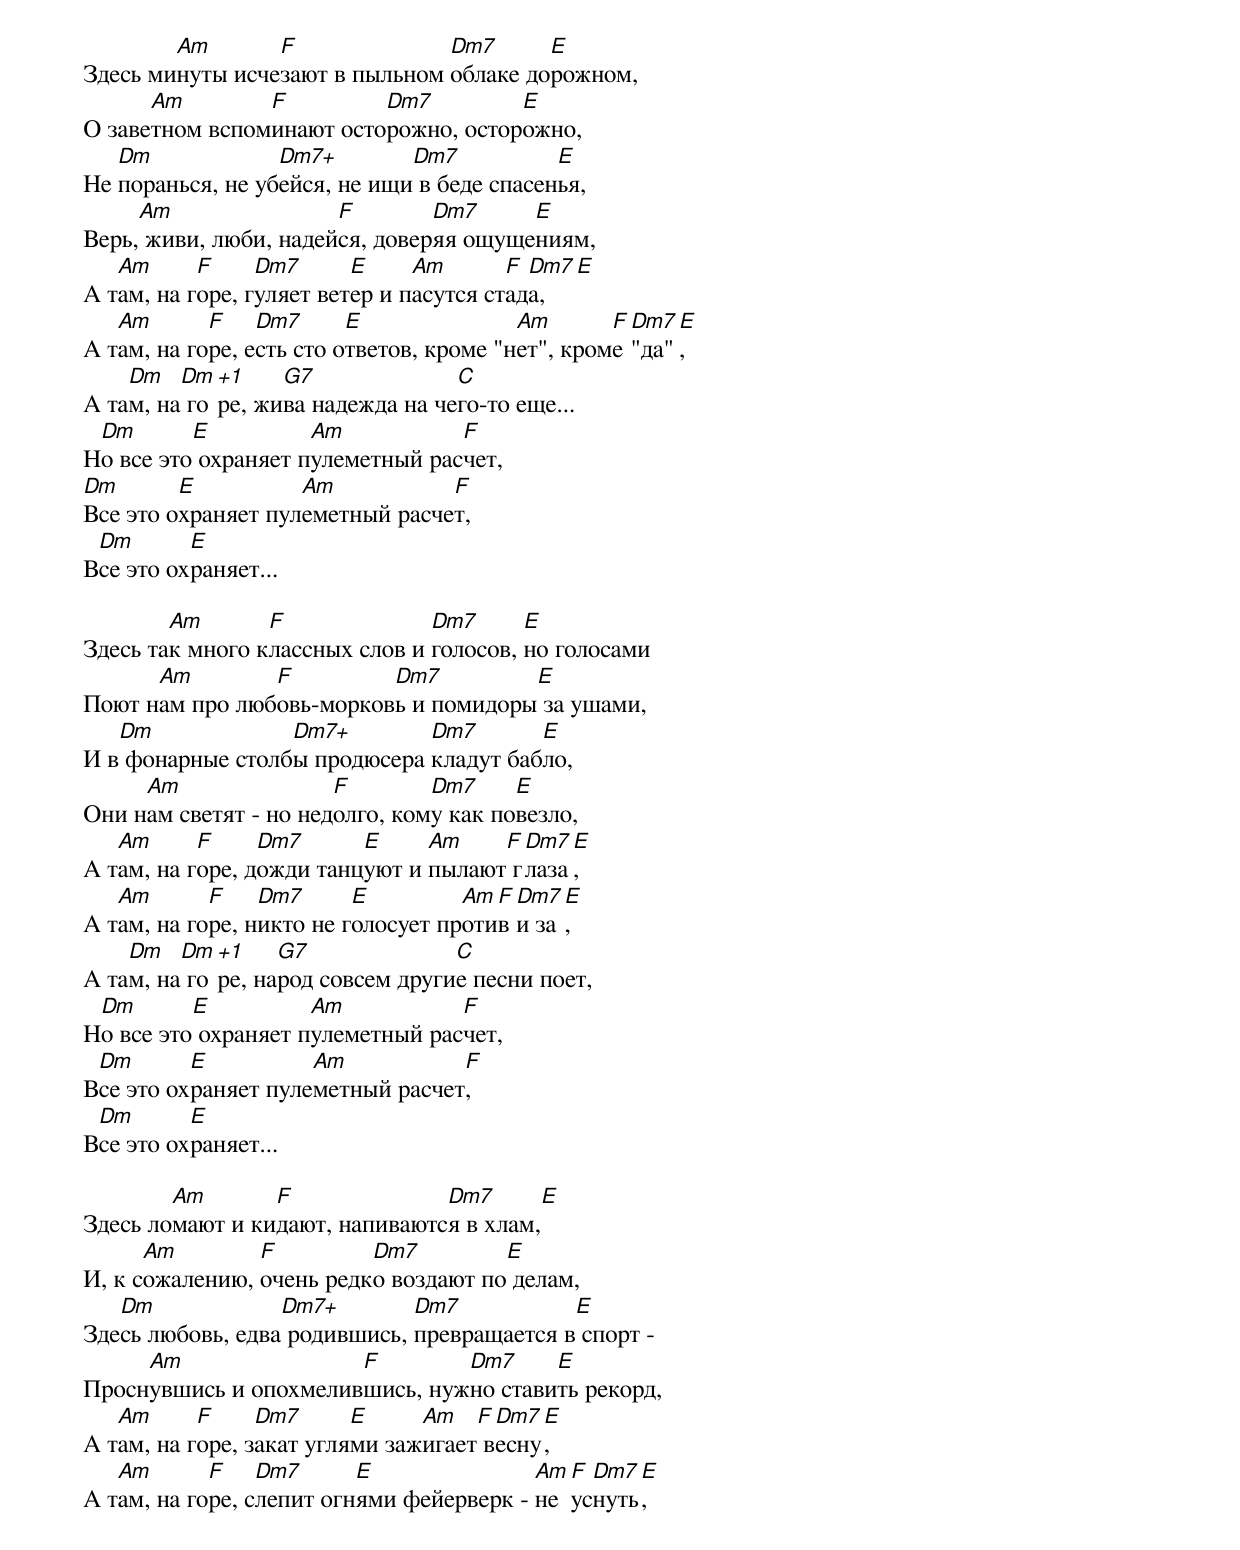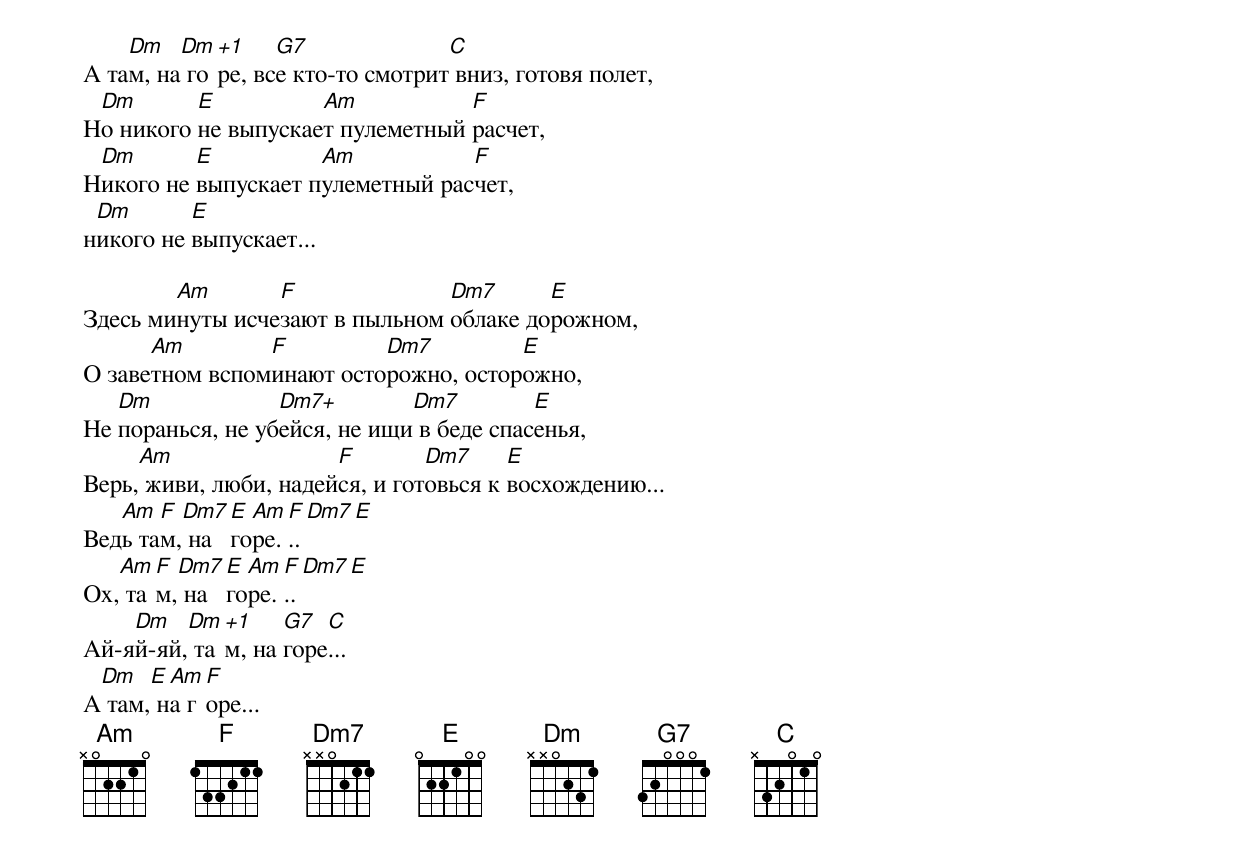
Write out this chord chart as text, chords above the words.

        Am       F              Dm7      E
Здесь минуты исчезают в пыльном облаке дорожном,
      Am        F         Dm7         E
О заветном вспоминают осторожно, осторожно,
   Dm             Dm7+        Dm7           E
Не поранься, не убейся, не ищи в беде спасенья,
     Am                F        Dm7     E
Верь, живи, люби, надейся, доверяя ощущениям,
   Am      F     Dm7      E     Am       F Dm7 E
А там, на горе, гуляет ветер и пасутся стада,
   Am       F    Dm7      E               Am       F Dm7 E
А там, на горе, есть сто ответов, кроме "нет", кроме "да",
    Dm   Dm +1    G7              C
А там, на горе, жива надежда на чего-то еще...
 Dm       E          Am           F
Но все это охраняет пулеметный расчет,
Dm       E          Am           F
Все это охраняет пулеметный расчет,
 Dm       E
Все это охраняет...

        Am       F              Dm7      E
Здесь так много классных слов и голосов, но голосами
      Am        F         Dm7         E
Поют нам про любовь-морковь и помидоры за ушами,
   Dm             Dm7+        Dm7       E
И в фонарные столбы продюсера кладут бабло,
     Am                F        Dm7     E
Они нам светят - но недолго, кому как повезло,
   Am      F     Dm7      E     Am    F Dm7 E
А там, на горе, дожди танцуют и пылают глаза,
   Am       F    Dm7      E         Am F Dm7 E
А там, на горе, никто не голосует против и за,
    Dm   Dm +1    G7              C
А там, на горе, народ совсем другие песни поет,
 Dm       E          Am           F
Но все это охраняет пулеметный расчет,
 Dm       E          Am           F
Все это охраняет пулеметный расчет,
 Dm       E
Все это охраняет...

        Am       F              Dm7      E
Здесь ломают и кидают, напиваются в хлам,
      Am        F         Dm7         E
И, к сожалению, очень редко воздают по делам,
   Dm             Dm7+        Dm7           E
Здесь любовь, едва родившись, превращается в спорт -
     Am                F        Dm7     E
Проснувшись и опохмелившись, нужно ставить рекорд,
   Am      F     Dm7      E     Am   F Dm7 E
А там, на горе, закат углями зажигает весну,
   Am       F    Dm7      E               Am F Dm7 E
А там, на горе, слепит огнями фейерверк - не уснуть,
    Dm   Dm +1    G7              C
А там, на горе, все кто-то смотрит вниз, готовя полет,
 Dm       E          Am           F
Но никого не выпускает пулеметный расчет,
 Dm       E          Am           F
Никого не выпускает пулеметный расчет,
 Dm       E
никого не выпускает...

        Am       F              Dm7      E
Здесь минуты исчезают в пыльном облаке дорожном,
      Am        F         Dm7         E
О заветном вспоминают осторожно, осторожно,
   Dm             Dm7+        Dm7         E
Не поранься, не убейся, не ищи в беде спасенья,
     Am                F        Dm7     E
Верь, живи, люби, надейся, и готовься к восхождению...
   Am  F Dm7 E Am F Dm7 E
Ведь там, на горе...
   Am F Dm7 E Am F Dm7 E
Ох, там, на горе...
    Dm   Dm +1    G7  C
Ай-яй-яй, там, на горе...
 Dm   E Am F
А там, на горе...
